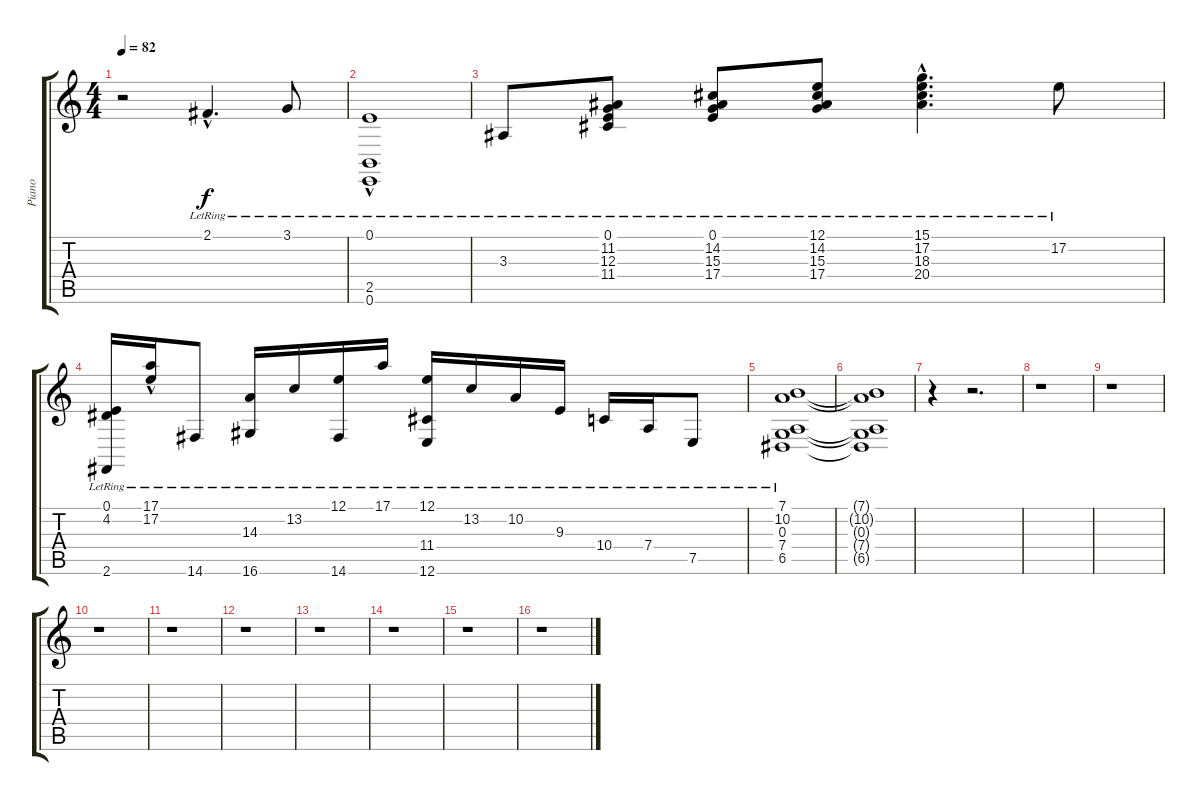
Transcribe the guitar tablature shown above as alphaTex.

\track ("Piano" "Piano") {instrument brightacousticpiano}
\staff {score tabs}
\tuning (E4 B3 G3 D3 A2 E2) {hide}
\ts (4 4)
\tempo 82
\clef g2
\ks c
r.2{dy f} 2.1{hac lr}.4{d} 3.1{lr}.8 |
(0.1{lr} 2.5{hac lr} 0.6{lr}).1 |
3.3{lr}.8 (0.1{lr} 11.2{lr} 12.3{lr} 11.4{lr}).8 (0.1{lr} 14.2{lr} 15.3{lr} 17.4{lr}).8 (12.1{lr} 14.2{lr} 15.3{lr} 17.4{lr}).8 (15.1{hac lr} 17.2{hac lr} 18.3{hac lr} 20.4{hac lr}).4{d} 17.2{lr}.8 |
(0.1{lr} 4.2{lr} 2.6{lr}).16 (17.1{hac lr} 17.2{hac lr}).16 14.6{lr}.8 (14.3{lr} 16.6{lr}).16 13.2{lr}.16 (12.1{lr} 14.6{lr}).16 17.1{lr}.16 (12.1{lr} 11.4{lr} 12.6{lr}).16 13.2{lr}.16 10.2{lr}.16 9.3{lr}.16 10.4{lr}.16 7.4{lr}.16 7.5{lr}.8 |
(7.1{lr} 10.2{lr} 0.3{lr} 7.4{lr} 6.5{lr}).1 |
(7.1{t} 10.2{t} 0.3{t} 7.4{t} 6.5{t}).1 |
r.4 r.2{d} |
r.1 |
r.1 |
r.1 |
r.1 |
r.1 |
r.1 |
r.1 |
r.1 |
r.1
